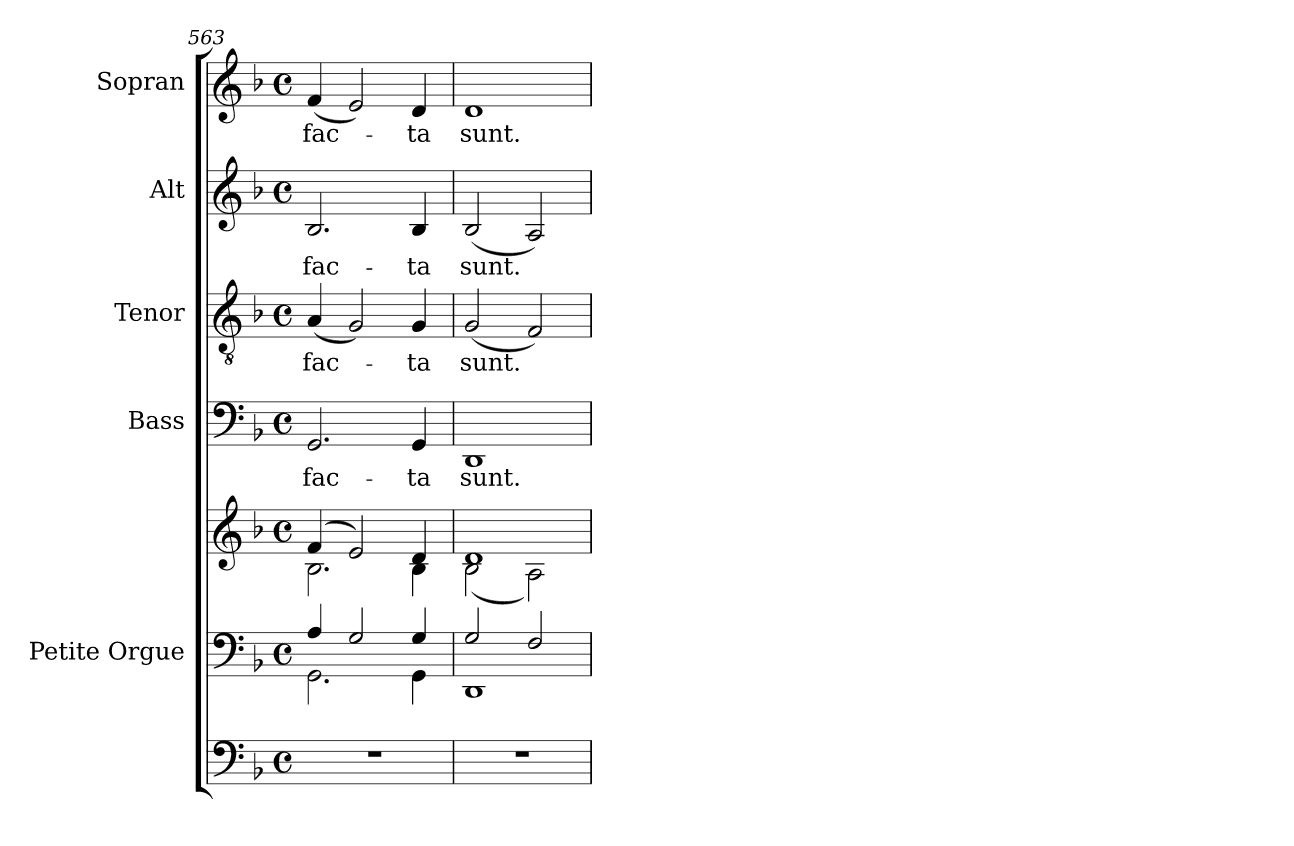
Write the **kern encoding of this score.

**kern	**kern	**kern	**kern	**text	**kern	**text	**kern	**text	**kern	**text
*part6	*part5	*part5	*part4	*part4	*part3	*part3	*part2	*part2	*part1	*part1
*staff7	*staff6	*staff5	*staff4	*staff4	*staff3	*staff3	*staff2	*staff2	*staff1	*staff1
*	*I"Petite Orgue	*	*I"Bass	*	*I"Tenor	*	*I"Alt	*	*I"Sopran	*
*	*I'Org. 1	*	*I'B.	*	*I'T.	*	*I'A.	*	*I'S.	*
*clefF4	*clefF4	*clefG2	*clefF4	*	*clefGv2	*	*clefG2	*	*clefG2	*
*k[b-]	*k[b-]	*k[b-]	*k[b-]	*	*k[b-]	*	*k[b-]	*	*k[b-]	*
*F:	*F:	*F:	*F:	*	*F:	*	*F:	*	*F:	*
*M4/4	*M4/4	*M4/4	*M4/4	*	*M4/4	*	*M4/4	*	*M4/4	*
*met(c)	*met(c)	*met(c)	*met(c)	*	*met(c)	*	*met(c)	*	*met(c)	*
=563	=563	=563	=563	=563	=563	=563	=563	=563	=563	=563
*	*^	*^	*	*	*	*	*	*	*	*
!	!	!	!	!	!	!LO:LY:b	!	!LO:LY:b	!	!LO:LY:b	!	!LO:LY:b
1r	4A/	2.GG\	(4f/	2.B-\	2.GG/	fac-	(<4A/	fac-	2.B-/	fac-	(<4f/	fac-
.	2G/	.	2e/)	.	.	.	2G/)	.	.	.	2e/)	.
!	!	!	!	!	!	!LO:LY:b	!	!LO:LY:b	!	!LO:LY:b	!	!LO:LY:b
.	4G/	4GG\	4d/	4B-\	4GG/	-ta	4G/	-ta	4B-/	-ta	4d/	-ta
=564	=564	=564	=564	=564	=564	=564	=564	=564	=564	=564	=564	=564
!	!	!	!	!	!	!LO:LY:b	!	!LO:LY:b	!	!LO:LY:b	!	!LO:LY:b
1r	2G/	1DD	1d	(<2B-\	1DD	sunt.	(<2G/	sunt.	(2B-/	sunt.	1d	sunt.
.	2F/	.	.	2A\)	.	.	2F/)	.	2A/)	.	.	.
*	*v	*v	*	*	*	*	*	*	*	*	*	*
*	*	*v	*v	*	*	*	*	*	*	*	*
=	=	=	=	=	=	=	=	=	=	=
*-	*-	*-	*-	*-	*-	*-	*-	*-	*-	*-
